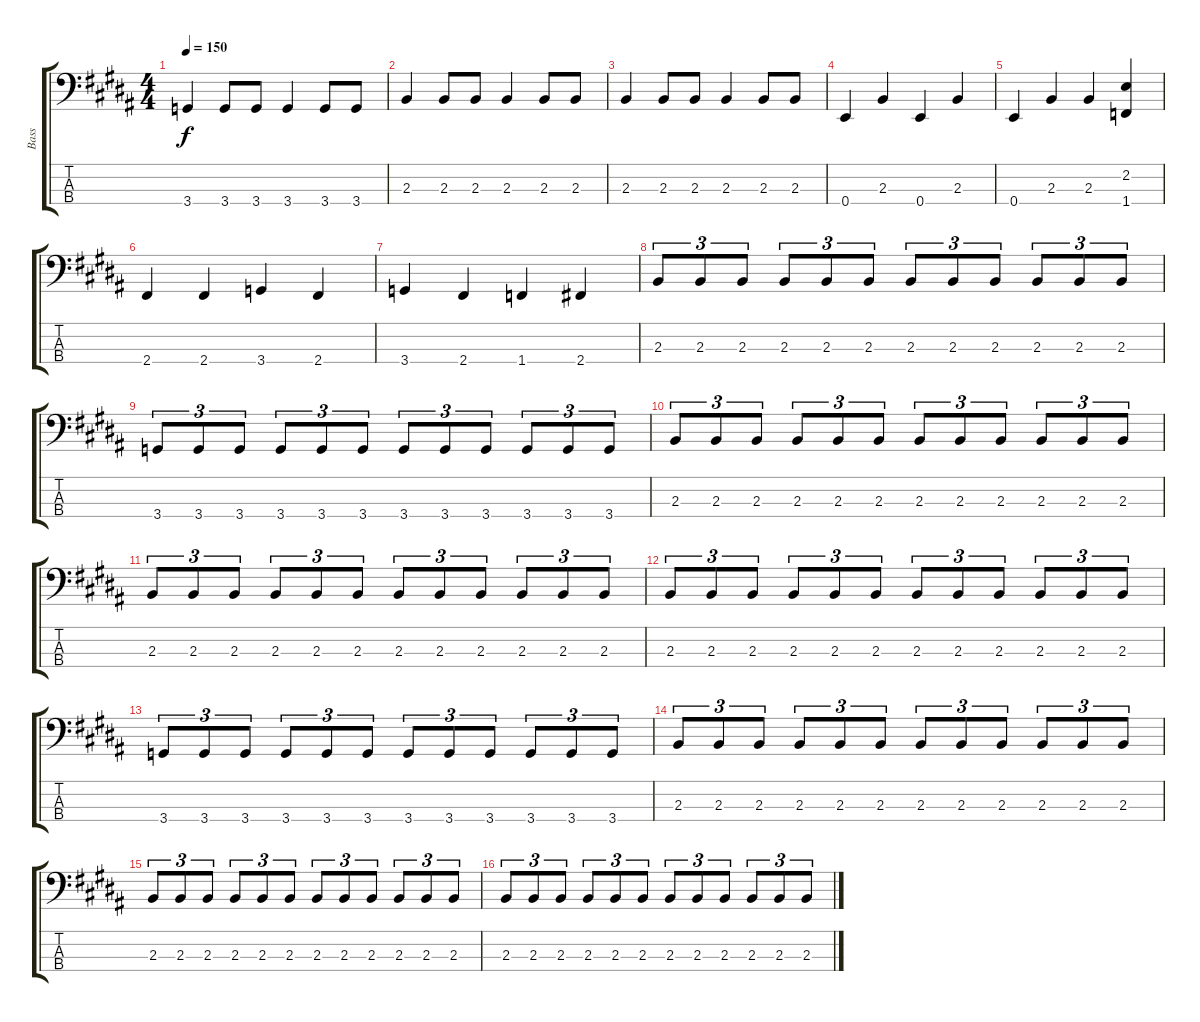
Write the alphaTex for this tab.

\track ("Bass" "Bass") {instrument electricbasspick}
\staff {score tabs}
\tuning (G2 D2 A1 E1) {hide}
\ts (4 4)
\tempo 150
\clef f4
\ks b
3.4.4{dy f} 3.4.8 3.4.8 3.4.4 3.4.8 3.4.8 |
2.3.4 2.3.8 2.3.8 2.3.4 2.3.8 2.3.8 |
2.3.4 2.3.8 2.3.8 2.3.4 2.3.8 2.3.8 |
0.4.4 2.3.4 0.4.4 2.3.4 |
0.4.4 2.3.4 2.3.4 (2.2 1.4).4 |
2.4.4 2.4.4 3.4.4 2.4.4 |
3.4.4 2.4.4 1.4.4 2.4.4 |
2.3.8{tu (3 2)} 2.3.8{tu (3 2)} 2.3.8{tu (3 2)} 2.3.8{tu (3 2)} 2.3.8{tu (3 2)} 2.3.8{tu (3 2)} 2.3.8{tu (3 2)} 2.3.8{tu (3 2)} 2.3.8{tu (3 2)} 2.3.8{tu (3 2)} 2.3.8{tu (3 2)} 2.3.8{tu (3 2)} |
3.4.8{tu (3 2)} 3.4.8{tu (3 2)} 3.4.8{tu (3 2)} 3.4.8{tu (3 2)} 3.4.8{tu (3 2)} 3.4.8{tu (3 2)} 3.4.8{tu (3 2)} 3.4.8{tu (3 2)} 3.4.8{tu (3 2)} 3.4.8{tu (3 2)} 3.4.8{tu (3 2)} 3.4.8{tu (3 2)} |
2.3.8{tu (3 2)} 2.3.8{tu (3 2)} 2.3.8{tu (3 2)} 2.3.8{tu (3 2)} 2.3.8{tu (3 2)} 2.3.8{tu (3 2)} 2.3.8{tu (3 2)} 2.3.8{tu (3 2)} 2.3.8{tu (3 2)} 2.3.8{tu (3 2)} 2.3.8{tu (3 2)} 2.3.8{tu (3 2)} |
2.3.8{tu (3 2)} 2.3.8{tu (3 2)} 2.3.8{tu (3 2)} 2.3.8{tu (3 2)} 2.3.8{tu (3 2)} 2.3.8{tu (3 2)} 2.3.8{tu (3 2)} 2.3.8{tu (3 2)} 2.3.8{tu (3 2)} 2.3.8{tu (3 2)} 2.3.8{tu (3 2)} 2.3.8{tu (3 2)} |
2.3.8{tu (3 2)} 2.3.8{tu (3 2)} 2.3.8{tu (3 2)} 2.3.8{tu (3 2)} 2.3.8{tu (3 2)} 2.3.8{tu (3 2)} 2.3.8{tu (3 2)} 2.3.8{tu (3 2)} 2.3.8{tu (3 2)} 2.3.8{tu (3 2)} 2.3.8{tu (3 2)} 2.3.8{tu (3 2)} |
3.4.8{tu (3 2)} 3.4.8{tu (3 2)} 3.4.8{tu (3 2)} 3.4.8{tu (3 2)} 3.4.8{tu (3 2)} 3.4.8{tu (3 2)} 3.4.8{tu (3 2)} 3.4.8{tu (3 2)} 3.4.8{tu (3 2)} 3.4.8{tu (3 2)} 3.4.8{tu (3 2)} 3.4.8{tu (3 2)} |
2.3.8{tu (3 2)} 2.3.8{tu (3 2)} 2.3.8{tu (3 2)} 2.3.8{tu (3 2)} 2.3.8{tu (3 2)} 2.3.8{tu (3 2)} 2.3.8{tu (3 2)} 2.3.8{tu (3 2)} 2.3.8{tu (3 2)} 2.3.8{tu (3 2)} 2.3.8{tu (3 2)} 2.3.8{tu (3 2)} |
2.3.8{tu (3 2)} 2.3.8{tu (3 2)} 2.3.8{tu (3 2)} 2.3.8{tu (3 2)} 2.3.8{tu (3 2)} 2.3.8{tu (3 2)} 2.3.8{tu (3 2)} 2.3.8{tu (3 2)} 2.3.8{tu (3 2)} 2.3.8{tu (3 2)} 2.3.8{tu (3 2)} 2.3.8{tu (3 2)} |
2.3.8{tu (3 2)} 2.3.8{tu (3 2)} 2.3.8{tu (3 2)} 2.3.8{tu (3 2)} 2.3.8{tu (3 2)} 2.3.8{tu (3 2)} 2.3.8{tu (3 2)} 2.3.8{tu (3 2)} 2.3.8{tu (3 2)} 2.3.8{tu (3 2)} 2.3.8{tu (3 2)} 2.3.8{tu (3 2)}
